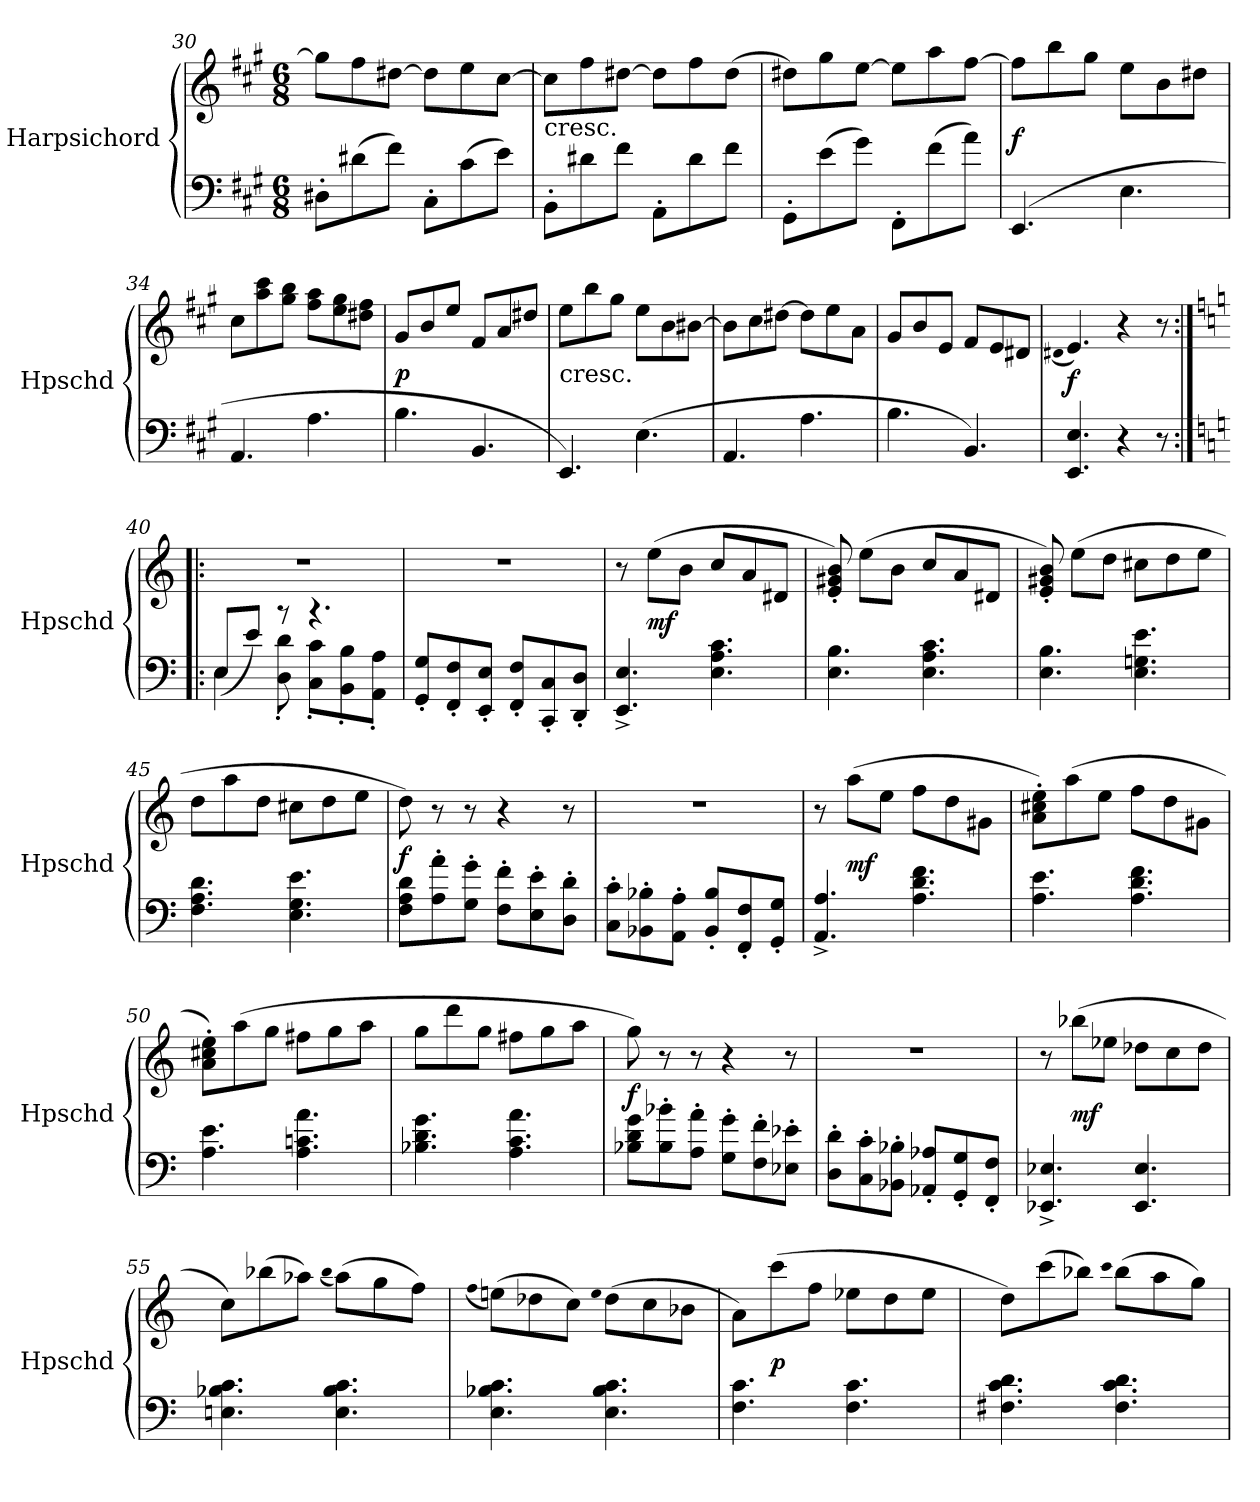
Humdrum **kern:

**kern	**kern	**dynam
*part1	*part1	*part1
*staff2	*staff1	*staff1/2
*I"Harpsichord	*	*
*I'Hpschd	*	*
*clefF4	*clefG2	*
*k[f#c#g#]	*k[f#c#g#]	*
*A:	*A:	*
*M6/8	*M6/8	*
=30	=30	=30
8D#X'\L	8gg#\L]	.
(8d#X\	8ff#\	.
8f#\J)	[8dd#X\J	.
8C#'\L	8dd#\L]	.
(8c#\	8ee\	.
8e\J)	[8cc#\J	.
=31	=31	=31
!	!LO:TX:c:t=cresc.	!
8BB'\L	8cc#\L]	.
8d#X\	8ff#\	.
8f#\J	[8dd#X\J	.
8AA'\L	8dd#\L]	.
8d#\	8ff#\	.
8f#\J	(8dd#\J	.
=32	=32	=32
8GG#'\L	8dd#X\L)	.
(8e\	8gg#\	.
8g#\J)	[8ee\J	.
8FF#'\L	8ee\L]	.
(8f#\	8aa\	.
8a\J)	[8ff#\J	.
=33	=33	=33
(4.EE/	8ff#\L]	f
.	8bb\	.
.	8gg#\J	.
4.E\	8ee\L	.
.	8b\	.
.	8dd#X\J	.
=34	=34	=34
4.AA/	8cc#\L	.
.	8aa\ 8ccc#\	.
.	8gg#\ 8bb\J	.
4.A\	8ff#\ 8aa\L	.
.	8ee\ 8gg#\	.
.	8dd#X\ 8ff#\J	.
=35	=35	=35
4.B\	8g#/L	p
.	8b/	.
.	8ee/J	.
4.BB/	8f#/L	.
.	8a/	.
.	8dd#X/J	.
=36	=36	=36
!	!LO:TX:c:t=cresc.	!
4.EE/)	8ee\L	.
.	8bb\	.
.	8gg#\J	.
(4.E\	8ee\L	.
.	8b\	.
.	[8b#X\J	.
=37	=37	=37
4.AA/	8b#\L]	.
.	8cc#\	.
.	[8dd#X\J	.
4.A\	8dd#\L]	.
.	8ee\	.
.	8a\J	.
=38	=38	=38
4.B\	8g#/L	.
.	8b/	.
.	8e/J	.
4.BB/)	8f#/L	.
.	8e/	.
.	8d#X/J	.
=39	=39	=39
.	(qd#X	.
4.EE/ 4.E/	4.e/)	f
4r	4r	.
8r	8r	.
=40:|!|:	=40:|!|:	=40:|!|:
*k[]	*k[]	*
*^	*	*
8E/L	(4E\	2.r	.
8e/J)	.	.	.
8r	8D'\ 8d'\	.	.
4.r	8C'\ 8c'\L	.	.
.	8BB'\ 8B'\	.	.
.	8AA'\ 8A'\J	.	.
*v	*v	*	*
=41	=41	=41
8GG'/ 8G'/L	2.r	.
8FF'/ 8F'/	.	.
8EE'/ 8E'/J	.	.
8FF'/ 8F'/L	.	.
8CC'/ 8C'/	.	.
8DD'/ 8D'/J	.	.
=42	=42	=42
4.EE^/ 4.E^/	8r	.
.	(8ee\L	mf
.	8b\J	.
4.E\ 4.A\ 4.c\	8cc/L	.
.	8a/	.
.	8d#X/J	.
=43	=43	=43
4.E\ 4.B\	8e'/ 8g#X'/ 8b'/)	.
.	(8ee\L	.
.	8b\J	.
4.E\ 4.A\ 4.c\	8cc/L	.
.	8a/	.
.	8d#X/J	.
=44	=44	=44
4.E\ 4.B\	8e'/ 8g#X'/ 8b'/)	.
.	(8ee\L	.
.	8dd\J	.
4.E\ 4.Gn\ 4.e\	8cc#X\L	.
.	8dd\	.
.	8ee\J	.
=45	=45	=45
4.F\ 4.A\ 4.d\	8dd\L	.
.	8aa\	.
.	8dd\J	.
4.E\ 4.G\ 4.e\	8cc#X\L	.
.	8dd\	.
.	8ee\J	.
=46	=46	=46
8F\ 8A\ 8d\L	8dd\)	f
8A'\ 8a'\	8r	.
8G'\ 8g'\J	8r	.
8F'\ 8f'\L	4r	.
8E'\ 8e'\	.	.
8D'\ 8d'\J	8r	.
=47	=47	=47
8C'\ 8c'\L	2.r	.
8BB-X'\ 8B-X'\	.	.
8AA'\ 8A'\J	.	.
8BB-'/ 8B-'/L	.	.
8FF'/ 8F'/	.	.
8GG'/ 8G'/J	.	.
=48	=48	=48
4.AA^/ 4.A^/	8r	.
.	(8aa\L	mf
.	8ee\J	.
4.A\ 4.d\ 4.f\	8ff\L	.
.	8dd\	.
.	8g#X\J	.
=49	=49	=49
4.A\ 4.e\	8a'\ 8cc#X'\ 8ee'\L)	.
.	(8aa\	.
.	8ee\J	.
4.A\ 4.d\ 4.f\	8ff\L	.
.	8dd\	.
.	8g#X\J	.
=50	=50	=50
4.A\ 4.e\	8a'\ 8cc#X'\ 8ee'\L)	.
.	(8aa\	.
.	8gg\J	.
4.A\ 4.cn\ 4.a\	8ff#X\L	.
.	8gg\	.
.	8aa\J	.
=51	=51	=51
4.B-X\ 4.d\ 4.g\	8gg\L	.
.	8ddd\	.
.	8gg\J	.
4.A\ 4.c\ 4.a\	8ff#X\L	.
.	8gg\	.
.	8aa\J	.
=52	=52	=52
8B-X\ 8d\ 8g\L	8gg\)	f
8B-'\ 8b-X'\	8r	.
8A'\ 8a'\J	8r	.
8G'\ 8g'\L	4r	.
8F'\ 8f'\	.	.
8E-X'\ 8e-X'\J	8r	.
=53	=53	=53
8D'\ 8d'\L	2.r	.
8C'\ 8c'\	.	.
8BB-X'\ 8B-X'\J	.	.
8AA-X'/ 8A-X'/L	.	.
8GG'/ 8G'/	.	.
8FF'/ 8F'/J	.	.
=54	=54	=54
4.EE-X^/ 4.E-X^/	8r	.
.	(8bb-X\L	mf
.	8ee-X\J	.
4.EE-/ 4.E-/	8dd-X\L	.
.	8cc\	.
.	8dd-\J	.
=55	=55	=55
4.En\ 4.B-X\ 4.c\	8cc\L)	.
.	(8bb-X\	.
.	8aa-X\J)	.
.	(qbb-	.
4.E\ 4.B-\ 4.c\	(8aa-\L)	.
.	8gg\	.
.	8ff\J)	.
=56	=56	=56
.	(qff	.
4.E\ 4.B-X\ 4.c\	(8een\L)	.
.	8dd-X\	.
.	8cc\J)	.
.	qee	.
4.E\ 4.B-\ 4.c\	(8dd-\L	.
.	8cc\	.
.	8b-X\J	.
=57	=57	=57
4.F\ 4.c\	8a\L)	.
.	(8ccc\	p
.	8ff\J	.
4.F\ 4.c\	8ee-X\L	.
.	8dd\	.
.	8ee-\J	.
=58	=58	=58
4.F#X\ 4.c\ 4.d\	8dd\L)	.
.	(8ccc\	.
.	8bb-X\J)	.
.	qccc	.
4.F#\ 4.c\ 4.d\	(8bb-\L	.
.	8aa\	.
.	8gg\J)	.
=	=	=
*-	*-	*-
